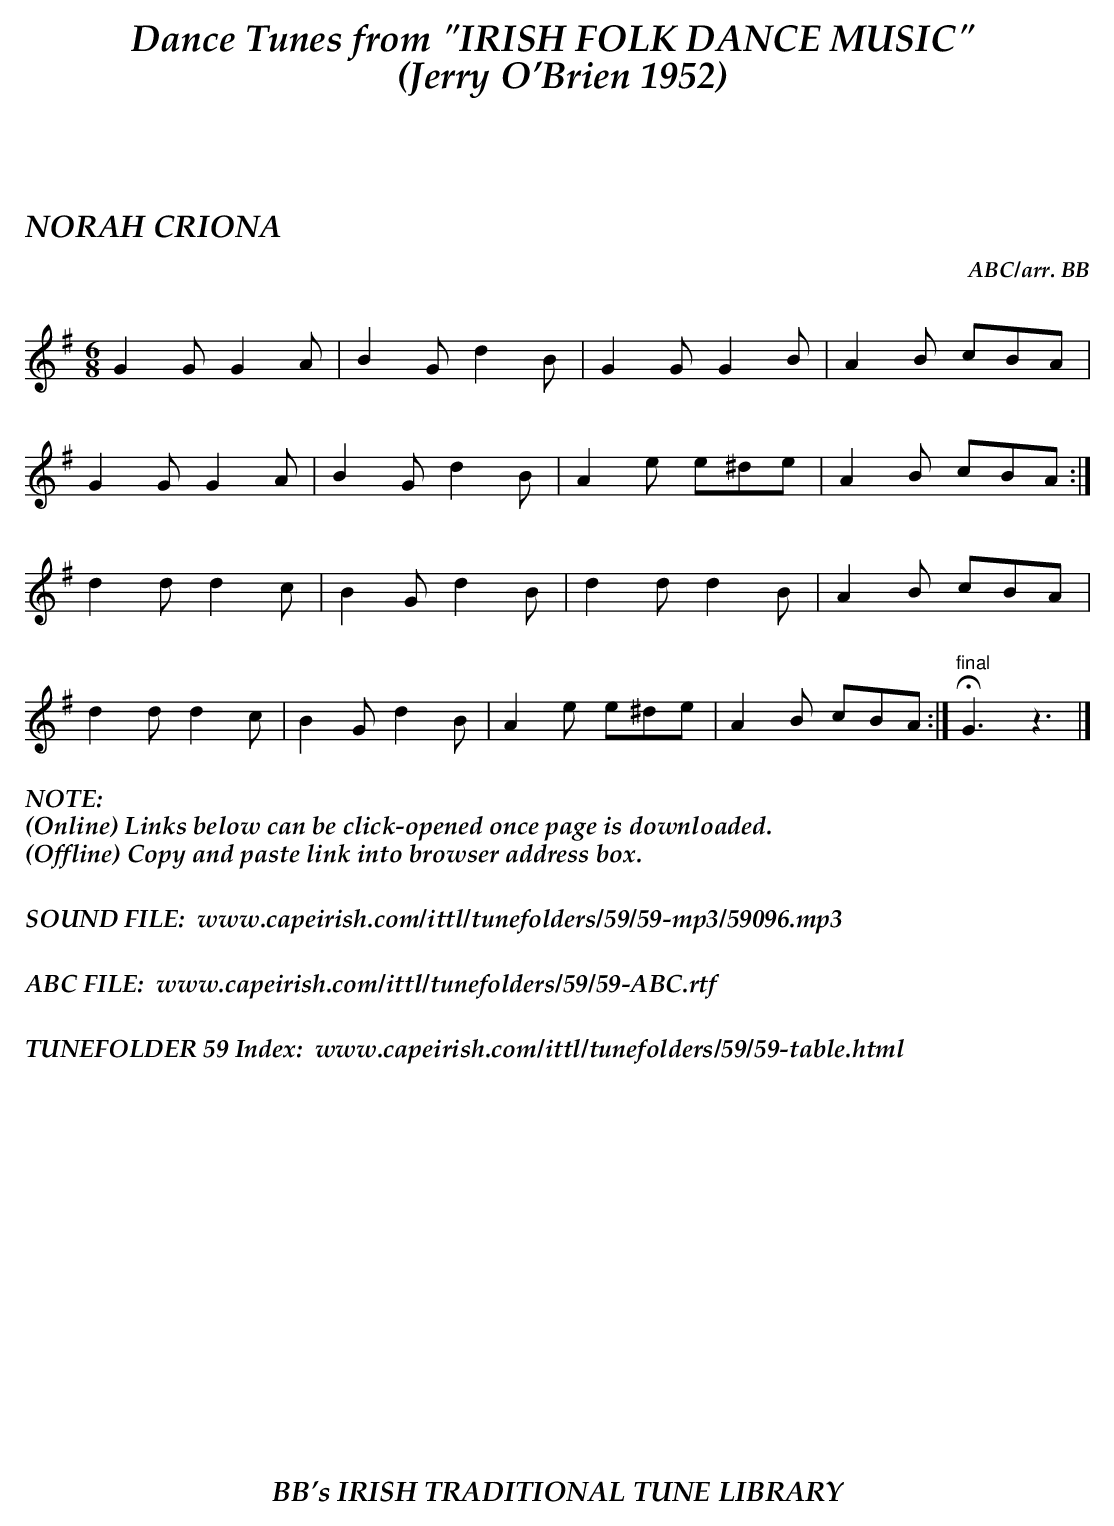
X:1
T:NORAH CRIONA
C:ABC/arr. BB
M:6/8
K:G
G2G G2A|B2G d2B|G2G G2B|A2B cBA|
G2G G2A|B2G d2B|A2e e^de|A2B cBA :|
d2d d2c|B2G d2B|d2d d2B|A2B cBA|
d2d d2c|B2G d2B|A2e e^de|A2B cBA :|"final"HG3z3|]
%%textfont "Palatino-BoldItalic" 16
%%begintext
%%NOTE:
(Online) Links below can be click-opened once page is downloaded.
(Offline) Copy and paste link into browser address box.
%%
%%
SOUND FILE:  www.capeirish.com/ittl/tunefolders/59/59-mp3/59096.mp3
%%
%%
ABC FILE:  www.capeirish.com/ittl/tunefolders/59/59-ABC.rtf
%%
%%
TUNEFOLDER 59 Index:  www.capeirish.com/ittl/tunefolders/59/59-table.html
